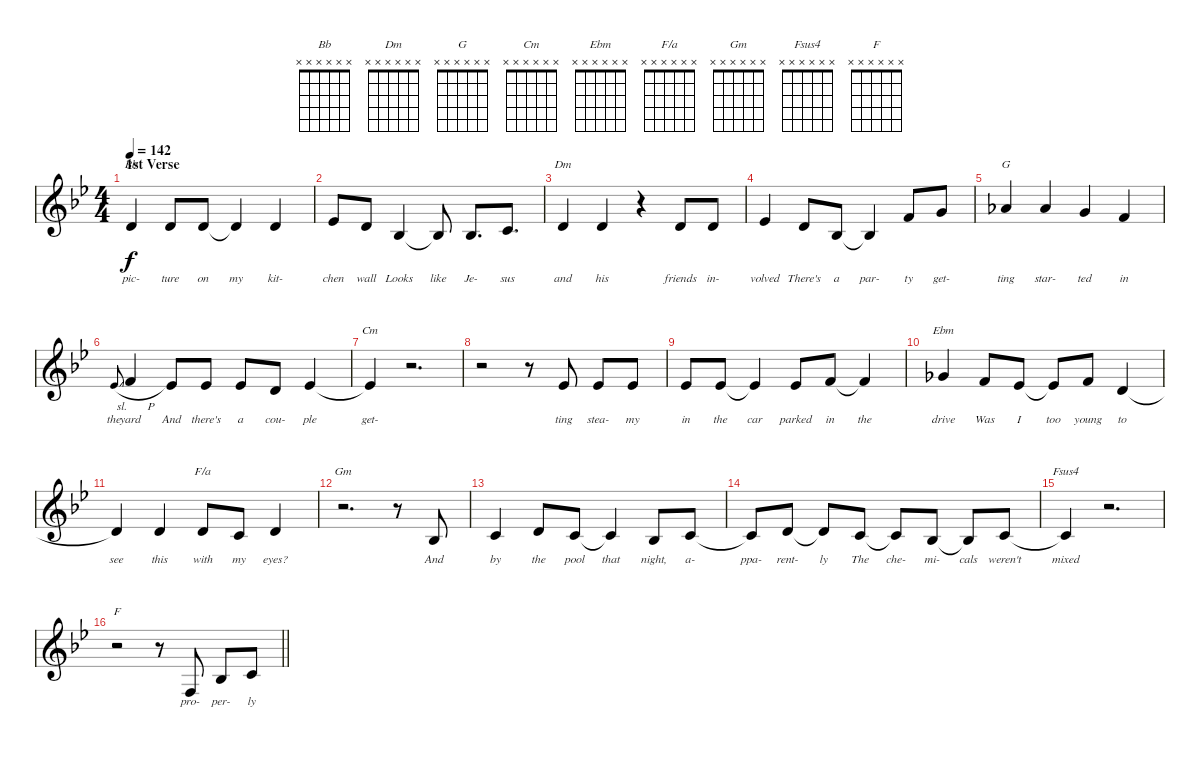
\track "" {instrument trumpet}
\staff {score}
\tuning (E4 B3 G3 D3 A2 E2) {hide}
\chord ("Bb" x x x x x x)
\chord ("Dm" x x x x x x)
\chord ("G" x x x x x x)
\chord ("Cm" x x x x x x)
\chord ("Ebm" x x x x x x)
\chord ("F/a" x x x x x x)
\chord ("Gm" x x x x x x)
\chord ("Fsus4" x x x x x x)
\chord ("F" x x x x x x)
\ts (4 4)
\section ("" "1st Verse")
\tempo 142
\clef g2
\ks bb
3.2.4{ch "Bb" lyrics (0 "pic-") lyrics (1 "") lyrics (2 "") lyrics (3 "") lyrics (4 "") dy f} 3.2.8{lyrics (0 "ture") lyrics (1 "") lyrics (2 "") lyrics (3 "") lyrics (4 "")} 3.2.8{lyrics (0 "on") lyrics (1 "") lyrics (2 "") lyrics (3 "") lyrics (4 "")} 3.2{t}.4{lyrics (0 "my") lyrics (1 "") lyrics (2 "") lyrics (3 "") lyrics (4 "")} 3.2.4{lyrics (0 "kit-") lyrics (1 "") lyrics (2 "") lyrics (3 "") lyrics (4 "")} |
4.2.8{lyrics (0 "chen") lyrics (1 "") lyrics (2 "") lyrics (3 "") lyrics (4 "")} 3.2.8{lyrics (0 "wall") lyrics (1 "") lyrics (2 "") lyrics (3 "") lyrics (4 "")} 3.3.4{lyrics (0 "Looks") lyrics (1 "") lyrics (2 "") lyrics (3 "") lyrics (4 "")} 3.3{t}.8{lyrics (0 "like") lyrics (1 "") lyrics (2 "") lyrics (3 "") lyrics (4 "") beam split} 3.3.8{d lyrics (0 "Je-") lyrics (1 "") lyrics (2 "") lyrics (3 "") lyrics (4 "") beam merge} 1.2.8{d lyrics (0 "sus") lyrics (1 "") lyrics (2 "") lyrics (3 "") lyrics (4 "")} |
3.2.4{ch "Dm" lyrics (0 "and") lyrics (1 "") lyrics (2 "") lyrics (3 "") lyrics (4 "")} 3.2.4{lyrics (0 "his") lyrics (1 "") lyrics (2 "") lyrics (3 "") lyrics (4 "")} r.4 3.2.8{lyrics (0 "friends") lyrics (1 "") lyrics (2 "") lyrics (3 "") lyrics (4 "")} 3.2.8{lyrics (0 "in-") lyrics (1 "") lyrics (2 "") lyrics (3 "") lyrics (4 "")} |
4.2.4{lyrics (0 "volved") lyrics (1 "") lyrics (2 "") lyrics (3 "") lyrics (4 "")} 3.2.8{lyrics (0 "There's") lyrics (1 "") lyrics (2 "") lyrics (3 "") lyrics (4 "")} 3.3.8{lyrics (0 "a") lyrics (1 "") lyrics (2 "") lyrics (3 "") lyrics (4 "")} 3.3{t}.4{lyrics (0 "par-") lyrics (1 "") lyrics (2 "") lyrics (3 "") lyrics (4 "")} 1.1.8{lyrics (0 "ty") lyrics (1 "") lyrics (2 "") lyrics (3 "") lyrics (4 "")} 3.1.8{lyrics (0 "get-") lyrics (1 "") lyrics (2 "") lyrics (3 "") lyrics (4 "")} |
4.1.4{ch "G" lyrics (0 "ting") lyrics (1 "") lyrics (2 "") lyrics (3 "") lyrics (4 "")} 4.1.4{lyrics (0 "star-") lyrics (1 "") lyrics (2 "") lyrics (3 "") lyrics (4 "")} 3.1.4{lyrics (0 "ted") lyrics (1 "") lyrics (2 "") lyrics (3 "") lyrics (4 "")} 1.1.4{lyrics (0 "in") lyrics (1 "") lyrics (2 "") lyrics (3 "") lyrics (4 "")} |
4.2{sl}.8{lyrics (0 "the") lyrics (1 "") lyrics (2 "") lyrics (3 "") lyrics (4 "") gr onbeat} 6.2{h}.4{lyrics (0 "yard") lyrics (1 "") lyrics (2 "") lyrics (3 "") lyrics (4 "")} 4.2.8{lyrics (0 "And") lyrics (1 "") lyrics (2 "") lyrics (3 "") lyrics (4 "")} 4.2.8{lyrics (0 "there's") lyrics (1 "") lyrics (2 "") lyrics (3 "") lyrics (4 "")} 4.2.8{lyrics (0 "a") lyrics (1 "") lyrics (2 "") lyrics (3 "") lyrics (4 "")} 3.2.8{lyrics (0 "cou-") lyrics (1 "") lyrics (2 "") lyrics (3 "") lyrics (4 "")} 4.2.4{lyrics (0 "ple") lyrics (1 "") lyrics (2 "") lyrics (3 "") lyrics (4 "")} |
4.2{t}.4{ch "Cm" lyrics (0 "get-") lyrics (1 "") lyrics (2 "") lyrics (3 "") lyrics (4 "")} r.2{d} |
r.2 r.8 4.2.8{lyrics (0 "ting") lyrics (1 "") lyrics (2 "") lyrics (3 "") lyrics (4 "")} 4.2.8{lyrics (0 "stea-") lyrics (1 "") lyrics (2 "") lyrics (3 "") lyrics (4 "")} 4.2.8{lyrics (0 "my") lyrics (1 "") lyrics (2 "") lyrics (3 "") lyrics (4 "")} |
4.2.8{lyrics (0 "in") lyrics (1 "") lyrics (2 "") lyrics (3 "") lyrics (4 "")} 4.2.8{lyrics (0 "the") lyrics (1 "") lyrics (2 "") lyrics (3 "") lyrics (4 "")} 4.2{t}.4{lyrics (0 "car") lyrics (1 "") lyrics (2 "") lyrics (3 "") lyrics (4 "")} 4.2.8{lyrics (0 "parked") lyrics (1 "") lyrics (2 "") lyrics (3 "") lyrics (4 "")} 6.2.8{lyrics (0 "in") lyrics (1 "") lyrics (2 "") lyrics (3 "") lyrics (4 "")} 6.2{t}.4{lyrics (0 "the") lyrics (1 "") lyrics (2 "") lyrics (3 "") lyrics (4 "")} |
2.1.4{ch "Ebm" lyrics (0 "drive") lyrics (1 "") lyrics (2 "") lyrics (3 "") lyrics (4 "")} 1.1.8{lyrics (0 "Was") lyrics (1 "") lyrics (2 "") lyrics (3 "") lyrics (4 "")} 4.2.8{lyrics (0 "I") lyrics (1 "") lyrics (2 "") lyrics (3 "") lyrics (4 "")} 4.2{t}.8{lyrics (0 "too") lyrics (1 "") lyrics (2 "") lyrics (3 "") lyrics (4 "")} 1.1.8{lyrics (0 "young") lyrics (1 "") lyrics (2 "") lyrics (3 "") lyrics (4 "")} 3.2.4{lyrics (0 "to") lyrics (1 "") lyrics (2 "") lyrics (3 "") lyrics (4 "")} |
3.2{t}.4{lyrics (0 "see") lyrics (1 "") lyrics (2 "") lyrics (3 "") lyrics (4 "")} 3.2.4{lyrics (0 "this") lyrics (1 "") lyrics (2 "") lyrics (3 "") lyrics (4 "")} 3.2.8{ch "F/a" lyrics (0 "with") lyrics (1 "") lyrics (2 "") lyrics (3 "") lyrics (4 "")} 1.2.8{lyrics (0 "my") lyrics (1 "") lyrics (2 "") lyrics (3 "") lyrics (4 "")} 3.2.4{lyrics (0 "eyes?") lyrics (1 "") lyrics (2 "") lyrics (3 "") lyrics (4 "")} |
r.2{d ch "Gm"} r.8 3.3.8{lyrics (0 "And") lyrics (1 "") lyrics (2 "") lyrics (3 "") lyrics (4 "")} |
1.2.4{lyrics (0 "by") lyrics (1 "") lyrics (2 "") lyrics (3 "") lyrics (4 "")} 3.2.8{lyrics (0 "the") lyrics (1 "") lyrics (2 "") lyrics (3 "") lyrics (4 "")} 1.2.8{lyrics (0 "pool") lyrics (1 "") lyrics (2 "") lyrics (3 "") lyrics (4 "")} 1.2{t}.4{lyrics (0 "that") lyrics (1 "") lyrics (2 "") lyrics (3 "") lyrics (4 "")} 3.3.8{lyrics (0 "night,") lyrics (1 "") lyrics (2 "") lyrics (3 "") lyrics (4 "")} 1.2.8{lyrics (0 "a-") lyrics (1 "") lyrics (2 "") lyrics (3 "") lyrics (4 "")} |
1.2{t}.8{lyrics (0 "ppa-") lyrics (1 "") lyrics (2 "") lyrics (3 "") lyrics (4 "")} 3.2.8{lyrics (0 "rent-") lyrics (1 "") lyrics (2 "") lyrics (3 "") lyrics (4 "")} 3.2{t}.8{lyrics (0 "ly") lyrics (1 "") lyrics (2 "") lyrics (3 "") lyrics (4 "")} 1.2.8{lyrics (0 "The") lyrics (1 "") lyrics (2 "") lyrics (3 "") lyrics (4 "")} 1.2{t}.8{lyrics (0 "che-") lyrics (1 "") lyrics (2 "") lyrics (3 "") lyrics (4 "")} 3.3.8{lyrics (0 "mi-") lyrics (1 "") lyrics (2 "") lyrics (3 "") lyrics (4 "")} 3.3{t}.8{lyrics (0 "cals") lyrics (1 "") lyrics (2 "") lyrics (3 "") lyrics (4 "")} 1.2.8{lyrics (0 "weren't") lyrics (1 "") lyrics (2 "") lyrics (3 "") lyrics (4 "")} |
1.2{t}.4{ch "Fsus4" lyrics (0 "mixed") lyrics (1 "") lyrics (2 "") lyrics (3 "") lyrics (4 "")} r.2{d} |
\barLineRight lightlight
r.2{ch "F"} r.8 3.4.8{lyrics (0 "pro-") lyrics (1 "") lyrics (2 "") lyrics (3 "") lyrics (4 "")} 3.3.8{lyrics (0 "per-") lyrics (1 "") lyrics (2 "") lyrics (3 "") lyrics (4 "")} 1.2.8{lyrics (0 "ly") lyrics (1 "") lyrics (2 "") lyrics (3 "") lyrics (4 "")}
